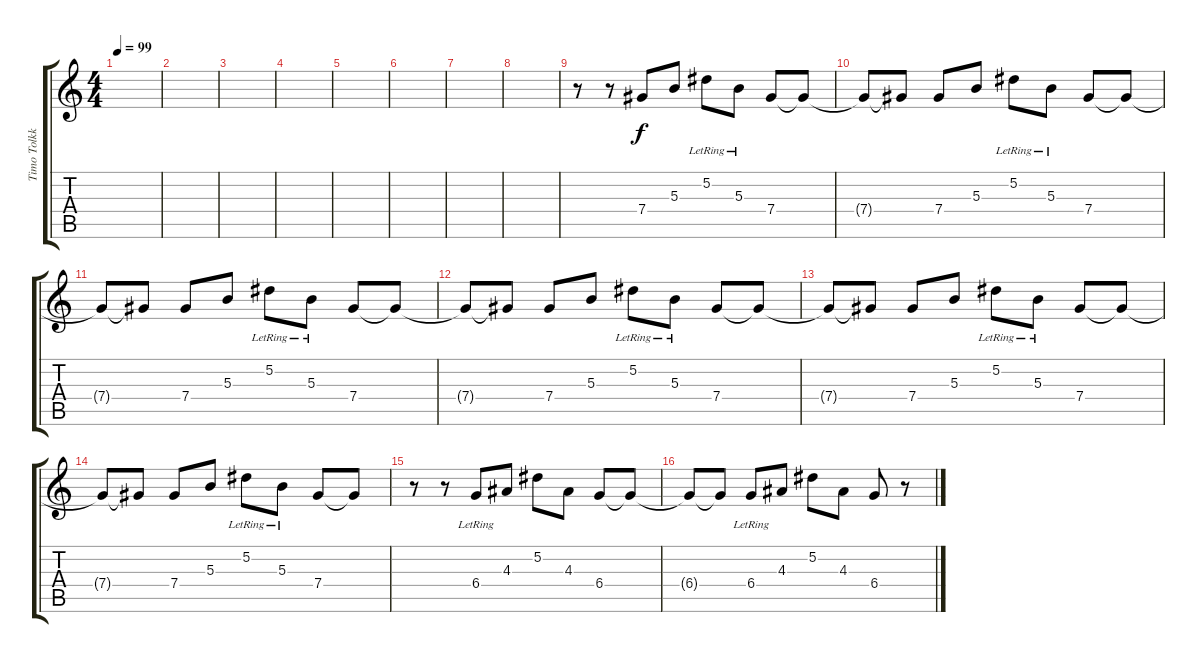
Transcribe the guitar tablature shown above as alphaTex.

\track ("Timo Tolkki" "Timo Tolkk") {instrument acousticguitarsteel}
\staff {score tabs}
\tuning (Eb4 Bb3 Gb3 Db3 Ab2 Eb2) {hide}
\ts (4 4)
\tempo 99
\clef g2
\ks c
|
|
|
|
|
|
|
|
r.8{volume 5} r.8 7.4.8{dy f} 5.3.8 5.2{lr}.8 5.3{lr}.8 7.4.8 7.4{t}.8 |
7.4{t}.8 7.4{t}.8 7.4.8 5.3.8 5.2{lr}.8 5.3{lr}.8 7.4.8 7.4{t}.8 |
7.4{t}.8 7.4{t}.8 7.4.8 5.3.8 5.2{lr}.8 5.3{lr}.8 7.4.8 7.4{t}.8 |
7.4{t}.8 7.4{t}.8 7.4.8 5.3.8 5.2{lr}.8 5.3{lr}.8 7.4.8 7.4{t}.8 |
7.4{t}.8 7.4{t}.8 7.4.8 5.3.8 5.2{lr}.8 5.3{lr}.8 7.4.8 7.4{t}.8 |
7.4{t}.8 7.4{t}.8 7.4.8 5.3.8 5.2{lr}.8 5.3{lr}.8 7.4.8 7.4{t}.8 |
r.8 r.8 6.4{lr}.8 4.3.8 5.2.8 4.3.8 6.4.8 6.4{t}.8 |
6.4{t}.8 6.4{t}.8 6.4{lr}.8 4.3.8 5.2.8 4.3.8 6.4.8 r.8
